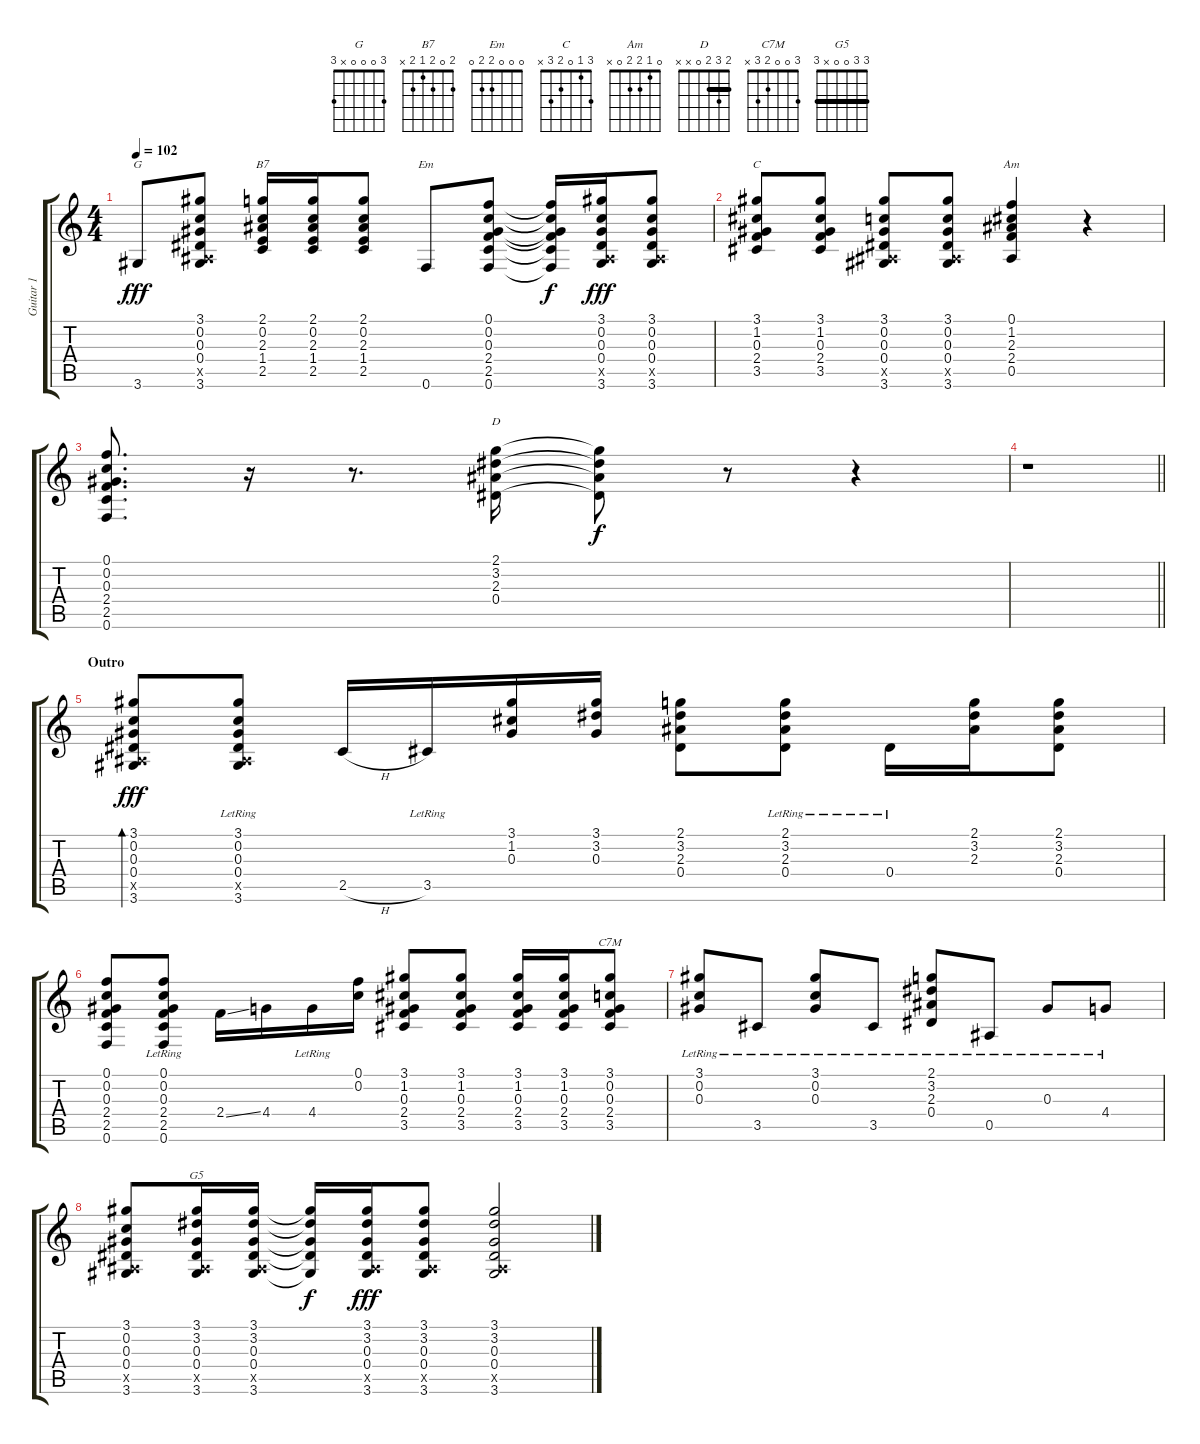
\track ("Guitar 1" "Guitar 1") {instrument acousticguitarsteel}
\staff {score tabs}
\tuning (F4 C4 Ab3 Eb3 Bb2 F2) {hide}
\chord ("G" 3 0 0 0 x 3)
\chord ("B7" 2 0 2 1 2 x)
\chord ("Em" 0 0 0 2 2 0)
\chord ("C" 3 1 0 2 3 x)
\chord ("Am" 0 1 2 2 0 x)
\chord ("D" 2 3 2 0 x x) {barre 2}
\chord ("C7M" 3 0 0 2 3 x)
\chord ("G5" 3 3 0 0 x 3) {barre 3}
\ts (4 4)
\tempo 102
\clef g2
\ks c
3.6.8{ch "G" dy fff} (3.1 0.2 0.3 0.4 0.5{x} 3.6).8 (2.1 0.2 2.3 1.4 2.5).16{ch "B7"} (2.1 0.2 2.3 1.4 2.5).16 (2.1 0.2 2.3 1.4 2.5).8 0.6.8{ch "Em"} (0.1 0.2 0.3 2.4 2.5 0.6).8 (0.1{t} 0.2{t} 0.3{t} 2.4{t} 2.5{t} 0.6{t}).16{dy f} (3.1 0.2 0.3 0.4 0.5{x} 3.6).16{dy fff} (3.1 0.2 0.3 0.4 0.5{x} 3.6).8 |
(3.1 1.2 0.3 2.4 3.5).8{ch "C"} (3.1 1.2 0.3 2.4 3.5).8 (3.1 0.2 0.3 0.4 0.5{x} 3.6).8 (3.1 0.2 0.3 0.4 0.5{x} 3.6).8 (0.1 1.2 2.3 2.4 0.5).4{ch "Am"} r.4 |
(0.1 0.2 0.3 2.4 2.5 0.6).8{d} r.16 r.8{d} (2.1 3.2 2.3 0.4).16{ch "D"} (2.1{t} 3.2{t} 2.3{t} 0.4{t}).8{dy f} r.8 r.4 |
\barLineRight lightlight
r.1 |
\section ("" "Outro")
(3.1 0.2 0.3 0.4 0.5{x} 3.6).8{bd 120 dy fff} (3.1{lr} 0.2{lr} 0.3{lr} 0.4{lr} 0.5{x} 3.6{lr}).8 2.5{h}.16 3.5{lr}.16 (3.1 1.2 0.3).16 (3.1 3.2 0.3).16 (2.1 3.2 2.3 0.4).8 (2.1{lr} 3.2{lr} 2.3{lr} 0.4).8 0.4{lr}.16 (2.1 3.2 2.3).16 (2.1 3.2 2.3 0.4).8 |
(0.1 0.2 0.3 2.4 2.5 0.6).8 (0.1{lr} 0.2{lr} 0.3{lr} 2.4 2.5{lr} 0.6{lr}).8 2.4{ss}.16 4.4.16 4.4{lr}.16 (0.1 0.2).16 (3.1 1.2 0.3 2.4 3.5).8 (3.1 1.2 0.3 2.4 3.5).8 (3.1 1.2 0.3 2.4 3.5).16 (3.1 1.2 0.3 2.4 3.5).16 (3.1 0.2 0.3 2.4 3.5).8{ch "C7M"} |
(3.1{lr} 0.2{lr} 0.3{lr}).8 3.5{lr}.8 (3.1{lr} 0.2{lr} 0.3{lr}).8 3.5{lr}.8 (2.1{lr} 3.2{lr} 2.3{lr} 0.4{lr}).8 0.5{lr}.8 0.3{lr}.8 4.4{lr}.8 |
(3.1 0.2 0.3 0.4 0.5{x} 3.6).8 (3.1 3.2 0.3 0.4 0.5{x} 3.6).16{ch "G5"} (3.1 3.2 0.3 0.4 0.5{x} 3.6).16 (3.1{t} 3.2{t} 0.3{t} 0.4{t} 3.6{t}).16{dy f} (3.1 3.2 0.3 0.4 0.5{x} 3.6).16{dy fff} (3.1 3.2 0.3 0.4 0.5{x} 3.6).8 (3.1 3.2 0.3 0.4 0.5{x} 3.6).2
